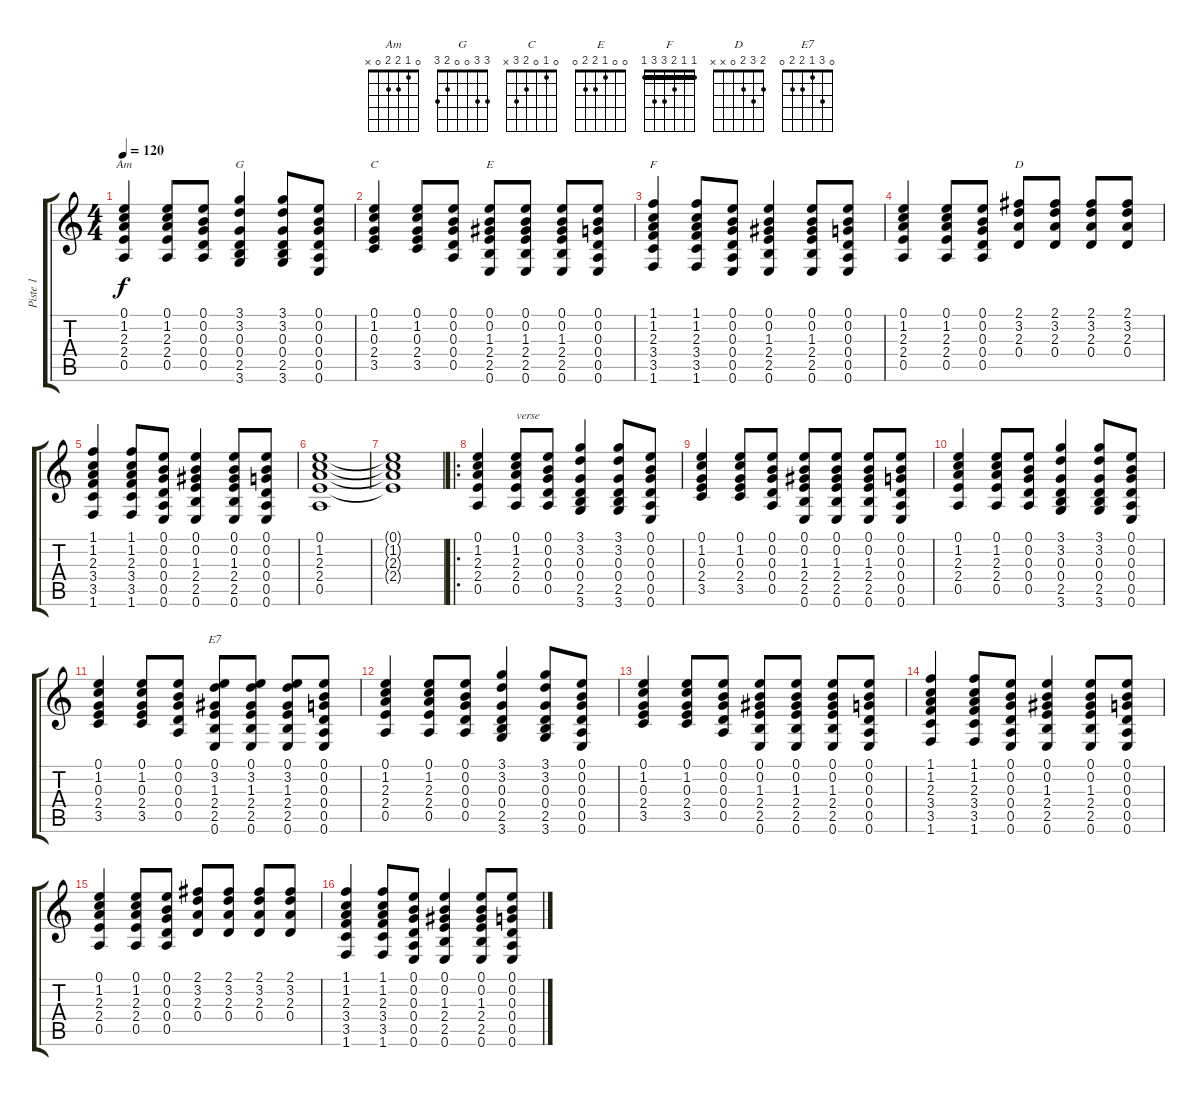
\track ("Piste 1" "Piste 1") {instrument acousticguitarnylon}
\staff {score tabs}
\tuning (E4 B3 G3 D3 A2 E2) {hide}
\chord ("Am" 0 1 2 2 0 x)
\chord ("G" 3 3 0 0 2 3)
\chord ("C" 0 1 0 2 3 x)
\chord ("E" 0 0 1 2 2 0)
\chord ("F" 1 1 2 3 3 1) {barre 1}
\chord ("D" 2 3 2 0 x x)
\chord ("E7" 0 3 1 2 2 0)
\ts (4 4)
\tempo 120
\clef g2
\ks c
(0.1 1.2 2.3 2.4 0.5).4{ch "Am" dy f} (0.1 1.2 2.3 2.4 0.5).8 (0.1 0.2 0.3 0.4 0.5).8 (3.1 3.2 0.3 0.4 2.5 3.6).4{ch "G"} (3.1 3.2 0.3 0.4 2.5 3.6).8 (0.1 0.2 0.3 0.4 0.5 0.6).8 |
(0.1 1.2 0.3 2.4 3.5).4{ch "C"} (0.1 1.2 0.3 2.4 3.5).8 (0.1 0.2 0.3 0.4 0.5).8 (0.1 0.2 1.3 2.4 2.5 0.6).8{ch "E"} (0.1 0.2 1.3 2.4 2.5 0.6).8 (0.1 0.2 1.3 2.4 2.5 0.6).8 (0.1 0.2 0.3 0.4 0.5 0.6).8 |
(1.1 1.2 2.3 3.4 3.5 1.6).4{ch "F"} (1.1 1.2 2.3 3.4 3.5 1.6).8 (0.1 0.2 0.3 0.4 0.5 0.6).8 (0.1 0.2 1.3 2.4 2.5 0.6).4 (0.1 0.2 1.3 2.4 2.5 0.6).8 (0.1 0.2 0.3 0.4 0.5 0.6).8 |
(0.1 1.2 2.3 2.4 0.5).4 (0.1 1.2 2.3 2.4 0.5).8 (0.1 0.2 0.3 0.4 0.5).8 (2.1 3.2 2.3 0.4).8{ch "D"} (2.1 3.2 2.3 0.4).8 (2.1 3.2 2.3 0.4).8 (2.1 3.2 2.3 0.4).8 |
(1.1 1.2 2.3 3.4 3.5 1.6).4 (1.1 1.2 2.3 3.4 3.5 1.6).8 (0.1 0.2 0.3 0.4 0.5 0.6).8 (0.1 0.2 1.3 2.4 2.5 0.6).4 (0.1 0.2 1.3 2.4 2.5 0.6).8 (0.1 0.2 0.3 0.4 0.5 0.6).8 |
(0.1 1.2 2.3 2.4 0.5).1 |
(0.1{t} 1.2{t} 2.3{t} 2.4{t}).1 |
\ro
(0.1 1.2 2.3 2.4 0.5).4 (0.1 1.2 2.3 2.4 0.5).8{txt "verse "} (0.1 0.2 0.3 0.4 0.5).8 (3.1 3.2 0.3 0.4 2.5 3.6).4 (3.1 3.2 0.3 0.4 2.5 3.6).8 (0.1 0.2 0.3 0.4 0.5 0.6).8 |
(0.1 1.2 0.3 2.4 3.5).4 (0.1 1.2 0.3 2.4 3.5).8 (0.1 0.2 0.3 0.4 0.5).8 (0.1 0.2 1.3 2.4 2.5 0.6).8 (0.1 0.2 1.3 2.4 2.5 0.6).8 (0.1 0.2 1.3 2.4 2.5 0.6).8 (0.1 0.2 0.3 0.4 0.5 0.6).8 |
(0.1 1.2 2.3 2.4 0.5).4 (0.1 1.2 2.3 2.4 0.5).8 (0.1 0.2 0.3 0.4 0.5).8 (3.1 3.2 0.3 0.4 2.5 3.6).4 (3.1 3.2 0.3 0.4 2.5 3.6).8 (0.1 0.2 0.3 0.4 0.5 0.6).8 |
(0.1 1.2 0.3 2.4 3.5).4 (0.1 1.2 0.3 2.4 3.5).8 (0.1 0.2 0.3 0.4 0.5).8 (0.1 3.2 1.3 2.4 2.5 0.6).8{ch "E7"} (0.1 3.2 1.3 2.4 2.5 0.6).8 (0.1 3.2 1.3 2.4 2.5 0.6).8 (0.1 0.2 0.3 0.4 0.5 0.6).8 |
(0.1 1.2 2.3 2.4 0.5).4 (0.1 1.2 2.3 2.4 0.5).8 (0.1 0.2 0.3 0.4 0.5).8 (3.1 3.2 0.3 0.4 2.5 3.6).4 (3.1 3.2 0.3 0.4 2.5 3.6).8 (0.1 0.2 0.3 0.4 0.5 0.6).8 |
(0.1 1.2 0.3 2.4 3.5).4 (0.1 1.2 0.3 2.4 3.5).8 (0.1 0.2 0.3 0.4 0.5).8 (0.1 0.2 1.3 2.4 2.5 0.6).8 (0.1 0.2 1.3 2.4 2.5 0.6).8 (0.1 0.2 1.3 2.4 2.5 0.6).8 (0.1 0.2 0.3 0.4 0.5 0.6).8 |
(1.1 1.2 2.3 3.4 3.5 1.6).4 (1.1 1.2 2.3 3.4 3.5 1.6).8 (0.1 0.2 0.3 0.4 0.5 0.6).8 (0.1 0.2 1.3 2.4 2.5 0.6).4 (0.1 0.2 1.3 2.4 2.5 0.6).8 (0.1 0.2 0.3 0.4 0.5 0.6).8 |
(0.1 1.2 2.3 2.4 0.5).4 (0.1 1.2 2.3 2.4 0.5).8 (0.1 0.2 0.3 0.4 0.5).8 (2.1 3.2 2.3 0.4).8 (2.1 3.2 2.3 0.4).8 (2.1 3.2 2.3 0.4).8 (2.1 3.2 2.3 0.4).8 |
(1.1 1.2 2.3 3.4 3.5 1.6).4 (1.1 1.2 2.3 3.4 3.5 1.6).8 (0.1 0.2 0.3 0.4 0.5 0.6).8 (0.1 0.2 1.3 2.4 2.5 0.6).4 (0.1 0.2 1.3 2.4 2.5 0.6).8 (0.1 0.2 0.3 0.4 0.5 0.6).8
